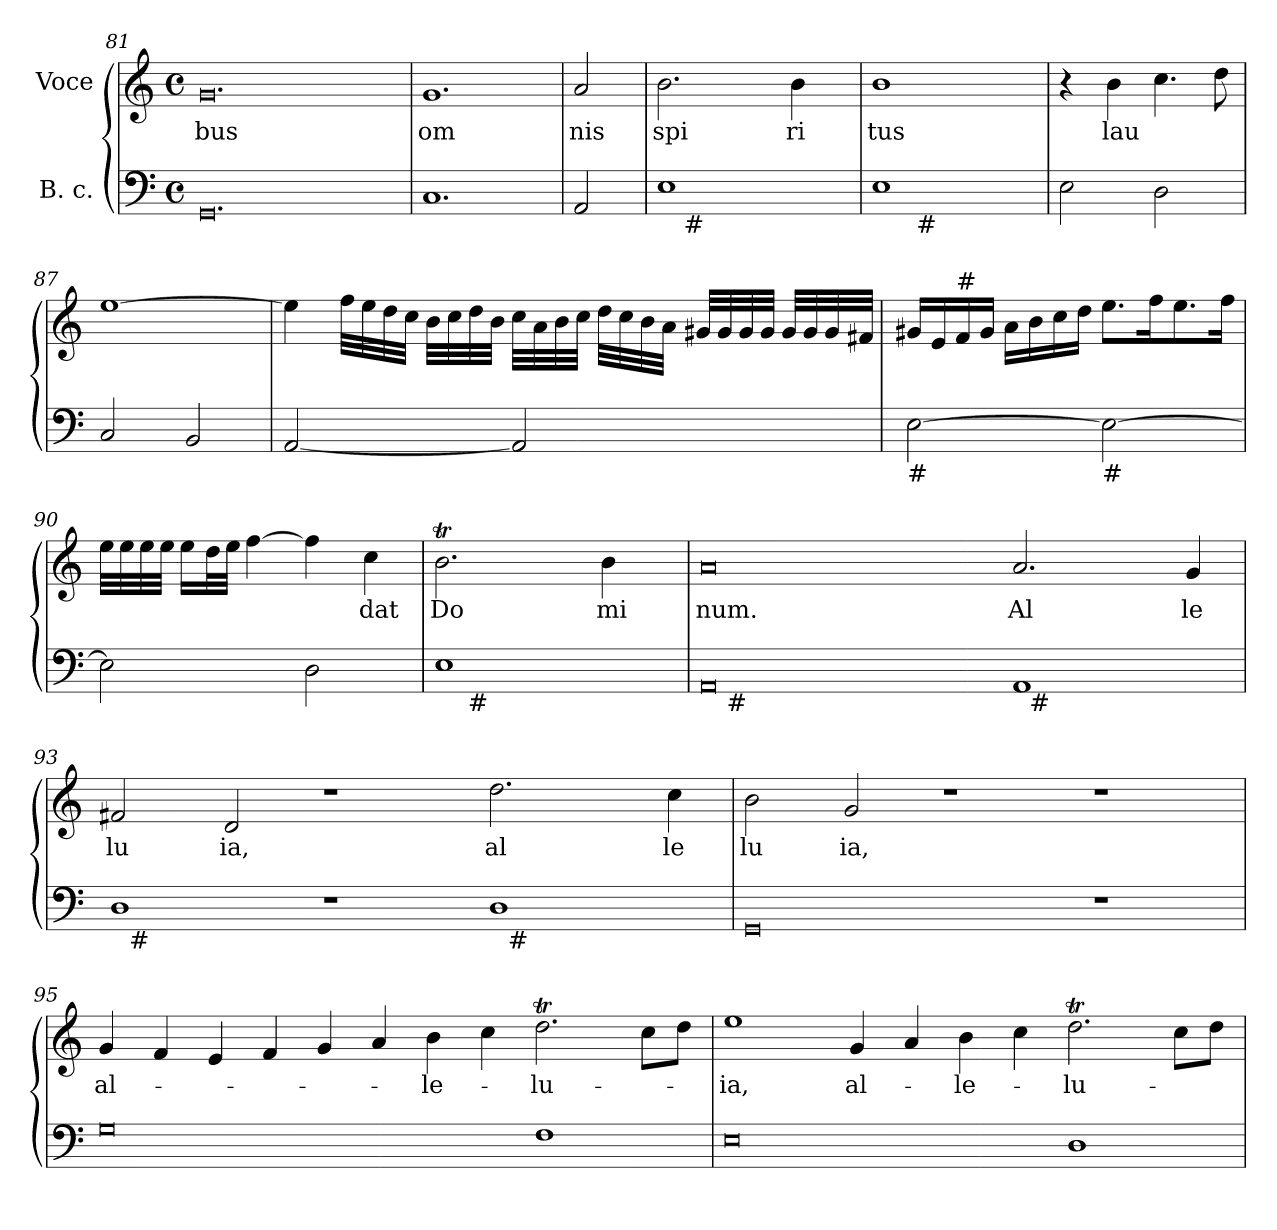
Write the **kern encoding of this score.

**kern	**kern	**text
*part2	*part1	*part1
*staff2	*staff1	*staff1
*I"B. c.	*I"Voce	*
*clefF4	*clefG2	*
*k[]	*k[]	*
*C:	*C:	*
*M4/4	*M4/4	*
*met(c)	*met(c)	*
=81	=81	=81
!	!	!LO:LY:b
0.GG	0.g	bus
=82	=82	=82
!	!	!LO:LY:b
1.C	1.g	om
=83	=83	=83
!	!	!LO:LY:b
2AA/	2a/	nis
=84	=84	=84
!	!	!LO:LY:b
*^	*	*
1E	16.ryy	2.b\	spi
!	!LO:TX:b:t=#	!	!
.	2ryy	.	.
.	4ryy	.	.
!	!	!	!LO:LY:b
.	.	4b\	ri
.	8ryy	.	.
.	32ryy	.	.
=85	=85	=85	=85
!	!	!	!LO:LY:b
1E	8..ryy	1b	tus
!	!LO:TX:b:t=#	!	!
.	2ryy	.	.
.	4ryy	.	.
.	32ryy	.	.
=86	=86	=86	=86
!LO:TX:b:t=#	!	!	!
*v	*v	*	*
2E\	4r	.
!	!	!LO:LY:b
.	4b\	lau
2D\	4.cc\	.
.	8dd\	.
!!LO:LB:g=z
=87	=87	=87
2C/	[>1ee	.
2BB/	.	.
=88	=88	=88
[<2AA/	4ee\]	.
.	32ff\LLL	.
.	32ee\	.
.	32dd\	.
.	32cc\JJJ	.
.	32b\LLL	.
.	32cc\	.
.	32dd\	.
.	32b\JJJ	.
2AA/]	32cc\LLL	.
.	32a\	.
.	32b\	.
.	32cc\JJJ	.
.	32dd\LLL	.
.	32cc\	.
.	32b\	.
.	32a\JJJ	.
.	32g#X/LLL	.
.	32g#/	.
.	32g#/	.
.	32g#/JJJ	.
.	32g#/LLL	.
.	32g#/	.
.	32g#/	.
.	32f#X/JJJ	.
=89	=89	=89
!LO:TX:b:t=#	!	!
[>2E\	16g#X/LL	.
.	16e/	.
!	!LO:TX:a:t=#	!
.	16f/	.
.	16g#/JJ	.
.	16a\LL	.
.	16b\	.
.	16cc\	.
.	16dd\JJ	.
!LO:TX:b:t=#	!	!
2E\_	8.ee\L	.
.	16ff\k	.
.	8.ee\	.
.	16ff\Jk	.
!!LO:LB:g=z
=90	=90	=90
2E\]	32ee\LLL	.
.	32ee\	.
.	32ee\	.
.	32ee\JJJ	.
.	16ee\LL	.
.	32dd\L	.
.	32ee\JJJ	.
.	[>4ff\	.
2D\	4ff\]	.
!	!	!LO:LY:b
.	4cc\	dat
=91	=91	=91
!	!	!LO:LY:b
*^	*	*
1E	16.ryy	2.bt\	Do
!	!LO:TX:b:t=#	!	!
.	2ryy	.	.
.	4ryy	.	.
!	!	!	!LO:LY:b
.	.	4b\	mi
.	8ryy	.	.
.	32ryy	.	.
=92	=92	=92	=92
!	!	!	!LO:LY:b
*	*^	*	*
0AA	16ryy	1ryy	0a	num.
!	!LO:TX:b:t=#	!	!	!
.	1ryy	.	.	.
.	.	1ryy	.	.
.	1ryy	.	.	.
!	!	!	!	!LO:LY:b
1AA	.	32ryy	2.a/	Al
!	!	!LO:TX:b:t=#	!	!
.	.	2ryy	.	.
.	2...ryy	.	.	.
.	.	4...ryy	.	.
!	!	!	!	!LO:LY:b
.	.	.	4g/	le
=93	=93	=93	=93	=93
!	!	!	!	!LO:LY:b
*	*v	*v	*	*
1D	32ryy	2f#X/	lu
!	!LO:TX:b:t=#	!	!
.	1ryy	.	.
!	!	!	!LO:LY:b
.	.	2d/	ia,
1r	.	1r	.
.	1ryy	.	.
!	!	!	!LO:LY:b
1D	.	2.dd\	al
!	!LO:TX:b:t=#	!	!
.	2ryy	.	.
.	4...ryy	.	.
!	!	!	!LO:LY:b
.	.	4cc\	le
=94	=94	=94	=94
!	!	!	!LO:LY:b
*v	*v	*	*
0GG	2b\	lu
!	!	!LO:LY:b
.	2g/	ia,
.	1r	.
1r	1r	.
!!LO:LB:g=z
=95	=95	=95
!	!	!LO:LY:b
0G	4g/	al-
.	4f/	.
.	4e/	.
.	4f/	.
.	4g/	.
.	4a/	.
!	!	!LO:LY:b
.	4b\	-le-
.	4cc\	.
!	!	!LO:LY:b
1F	2.ddT\	-lu-
.	8cc\L	.
.	8dd\J	.
=96	=96	=96
!	!	!LO:LY:b
0E	1ee	-ia,
!	!	!LO:LY:b
.	4g/	al-
.	4a/	.
!	!	!LO:LY:b
.	4b\	-le-
.	4cc\	.
!	!	!LO:LY:b
1D	2.ddT\	-lu-
.	8cc\L	.
.	8dd\J	.
=	=	=
*-	*-	*-
